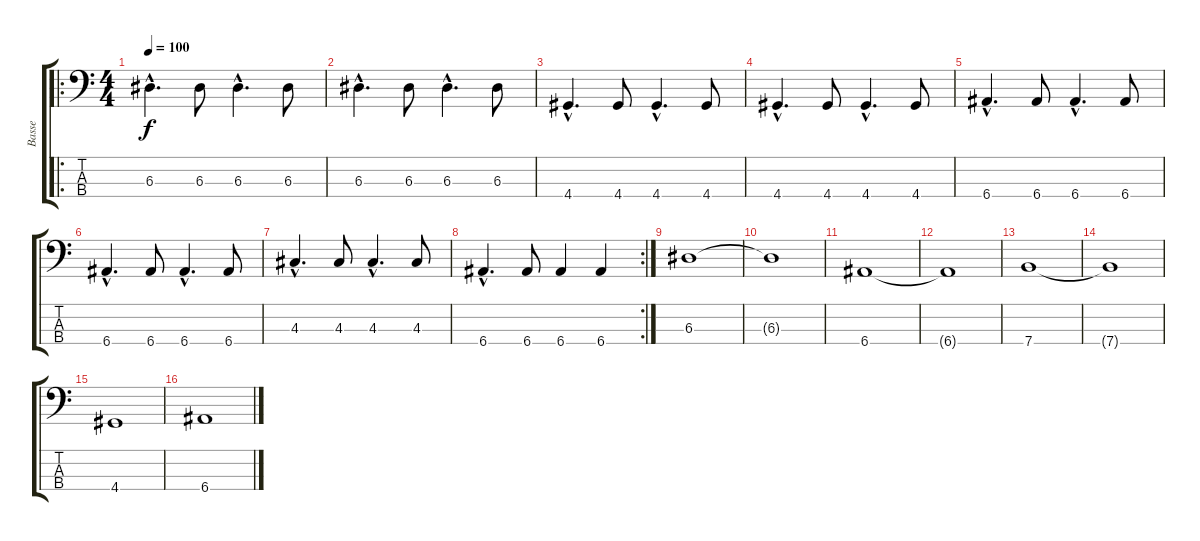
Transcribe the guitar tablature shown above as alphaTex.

\track ("Basse" "Basse") {instrument electricbassfinger}
\staff {score tabs}
\tuning (G2 D2 A1 E1) {hide}
\ro
\ts (4 4)
\tempo 100
\clef f4
\ks c
6.3{hac}.4{d dy f} 6.3.8 6.3{hac}.4{d} 6.3.8 |
6.3{hac}.4{d} 6.3.8 6.3{hac}.4{d} 6.3.8 |
4.4{hac}.4{d} 4.4.8 4.4{hac}.4{d} 4.4.8 |
4.4{hac}.4{d} 4.4.8 4.4{hac}.4{d} 4.4.8 |
6.4{hac}.4{d} 6.4.8 6.4{hac}.4{d} 6.4.8 |
6.4{hac}.4{d} 6.4.8 6.4{hac}.4{d} 6.4.8 |
4.3{hac}.4{d} 4.3.8 4.3{hac}.4{d} 4.3.8 |
\rc 2
6.4{hac}.4{d} 6.4.8 6.4.4 6.4.4 |
6.3.1 |
6.3{t}.1 |
6.4.1 |
6.4{t}.1 |
7.4.1 |
7.4{t}.1 |
4.4.1 |
6.4.1
